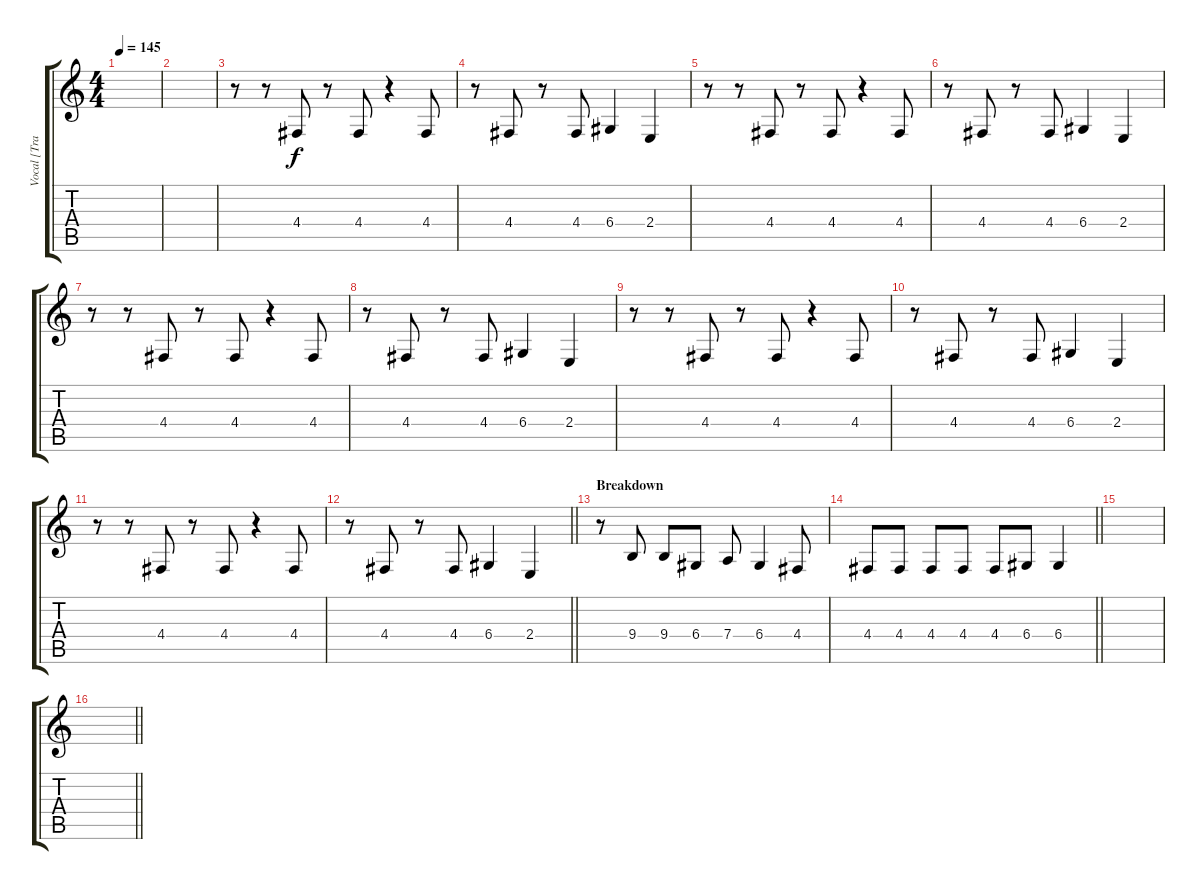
\track ("Vocal [Trace Cyrus]" "Vocal [Tra") {instrument acousticgrandpiano}
\staff {score tabs}
\tuning (E4 B3 G3 D3 A2 E2) {hide}
\ts (4 4)
\tempo 145
\clef g2
\ks c
|
|
r.8 r.8 4.4.8 r.8 4.4.8 r.4 4.4.8 |
r.8 4.4.8 r.8 4.4.8 6.4.4 2.4.4 |
r.8 r.8 4.4.8 r.8 4.4.8 r.4 4.4.8 |
r.8 4.4.8 r.8 4.4.8 6.4.4 2.4.4 |
r.8 r.8 4.4.8 r.8 4.4.8 r.4 4.4.8 |
r.8 4.4.8 r.8 4.4.8 6.4.4 2.4.4 |
r.8 r.8 4.4.8 r.8 4.4.8 r.4 4.4.8 |
r.8 4.4.8 r.8 4.4.8 6.4.4 2.4.4 |
r.8 r.8 4.4.8 r.8 4.4.8 r.4 4.4.8 |
\barLineRight lightlight
r.8 4.4.8 r.8 4.4.8 6.4.4 2.4.4 |
\section ("" "Breakdown")
r.8 9.4.8 9.4.8 6.4.8 7.4.8 6.4.4 4.4.8 |
\barLineRight lightlight
4.4.8 4.4.8 4.4.8 4.4.8 4.4.8 6.4.8 6.4.4 |
|
\barLineRight lightlight
